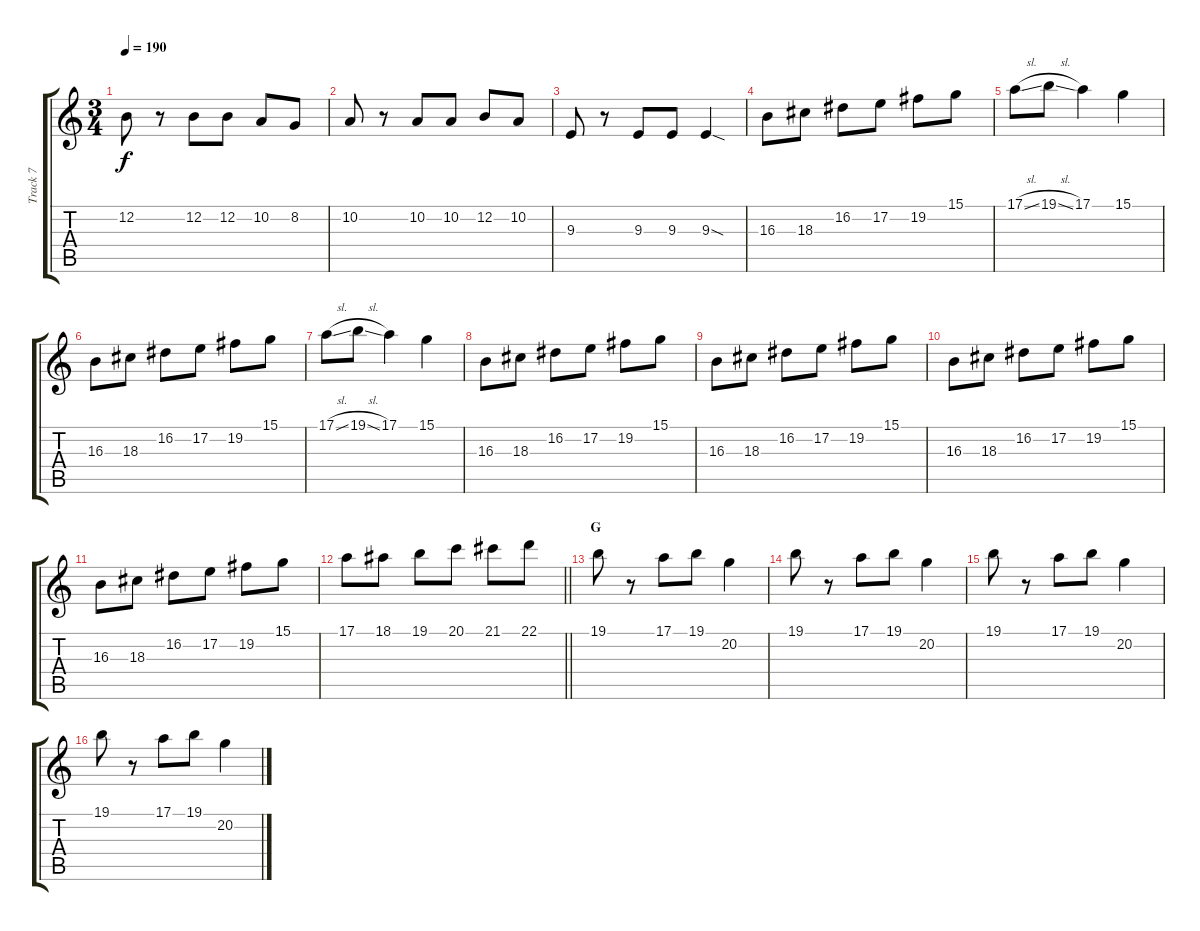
\track ("Track 7" "Track 7") {instrument stringensemble1}
\staff {score tabs}
\tuning (E4 B3 G3 D3 A2 E2) {hide}
\ts (3 4)
\tempo 190
\clef g2
\ks c
12.2.8{dy f} r.8 12.2.8 12.2.8 10.2.8 8.2.8 |
10.2.8 r.8 10.2.8 10.2.8 12.2.8 10.2.8 |
9.3.8 r.8 9.3.8 9.3.8 9.3{sod}.4 |
16.3.8 18.3.8 16.2.8 17.2.8 19.2.8 15.1.8 |
17.1{sl}.8 19.1{sl}.8 17.1.4 15.1.4 |
16.3.8 18.3.8 16.2.8 17.2.8 19.2.8 15.1.8 |
17.1{sl}.8 19.1{sl}.8 17.1.4 15.1.4 |
16.3.8 18.3.8 16.2.8 17.2.8 19.2.8 15.1.8 |
16.3.8 18.3.8 16.2.8 17.2.8 19.2.8 15.1.8 |
16.3.8 18.3.8 16.2.8 17.2.8 19.2.8 15.1.8 |
16.3.8 18.3.8 16.2.8 17.2.8 19.2.8 15.1.8 |
\barLineRight lightlight
17.1.8 18.1.8 19.1.8 20.1.8 21.1.8 22.1.8 |
\section ("" "G")
19.1.8 r.8 17.1.8 19.1.8 20.2.4 |
19.1.8 r.8 17.1.8 19.1.8 20.2.4 |
19.1.8 r.8 17.1.8 19.1.8 20.2.4 |
19.1.8 r.8 17.1.8 19.1.8 20.2.4
